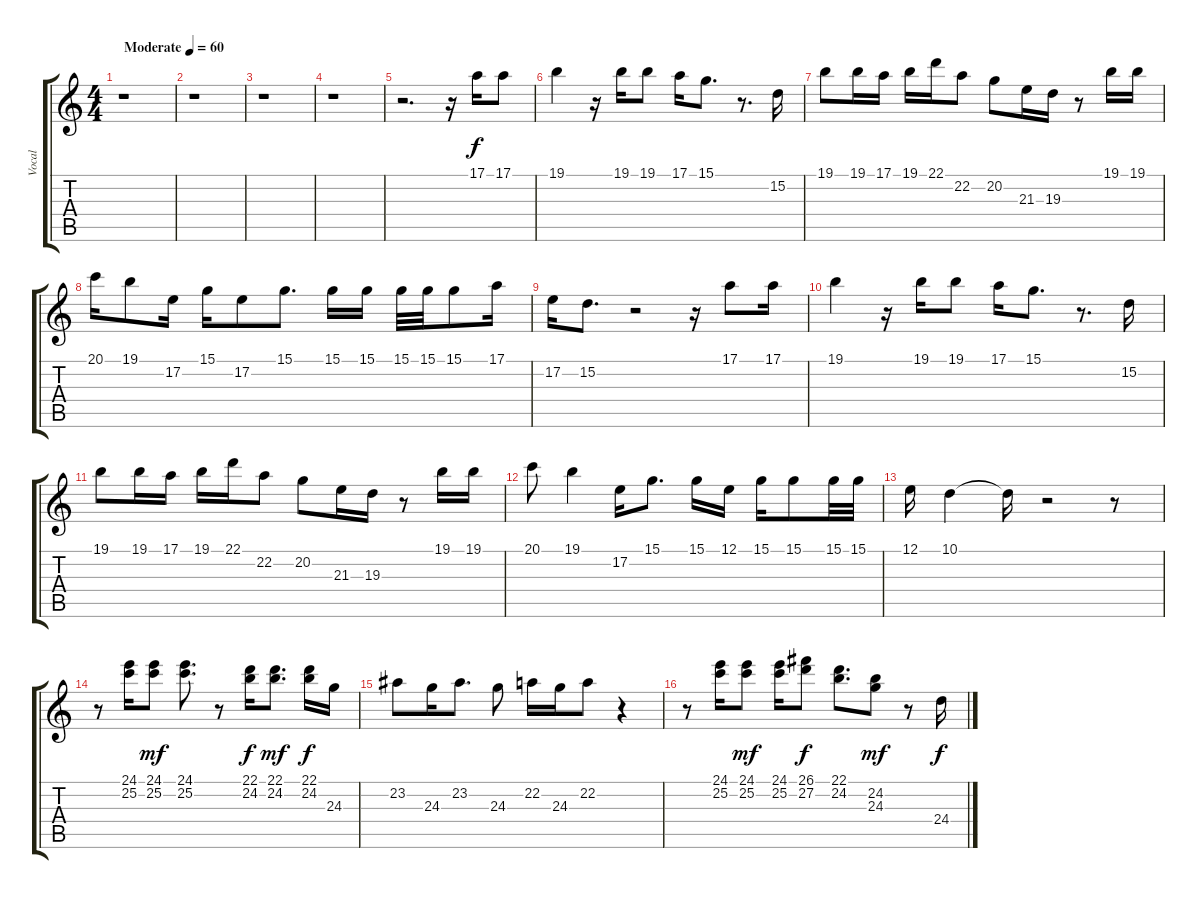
\track ("Vocal" "Vocal") {instrument stringensemble1}
\staff {score tabs}
\tuning (E4 B3 G3 D3 A2 E2) {hide}
\ts (4 4)
\tempo (60 "Moderate")
\clef g2
\ks c
r.1{dy f instrument stringensemble1} |
r.1 |
r.1 |
r.1 |
r.2{d} r.16 17.1.16 17.1.8 |
19.1.4 r.16 19.1.16 19.1.8 17.1.16 15.1.8{d} r.8{d} 15.2.16 |
19.1.8 19.1.16 17.1.16 19.1.16 22.1.16 22.2.8 20.2.8 21.3.16 19.3.16 r.8 19.1.16 19.1.16 |
20.1.16 19.1.8 17.2.16 15.1.16 17.2.8 15.1.8{d} 15.1.16 15.1.16 15.1.32 15.1.32 15.1.8 17.1.16 |
17.2.16 15.2.8{d} r.2 r.16 17.1.8 17.1.16 |
19.1.4 r.16 19.1.16 19.1.8 17.1.16 15.1.8{d} r.8{d} 15.2.16 |
19.1.8 19.1.16 17.1.16 19.1.16 22.1.16 22.2.8 20.2.8 21.3.16 19.3.16 r.8 19.1.16 19.1.16 |
20.1.8 19.1.4 17.2.16 15.1.8{d} 15.1.16 12.1.16 15.1.16 15.1.8 15.1.32 15.1.32 |
12.1.16 10.1.4 10.1{t}.16 r.2 r.8 |
r.8 (24.1 25.2).16 (24.1 25.2).8{dy mf} (24.1 25.2).8{d} r.8 (22.1 24.2).16{dy f} (22.1 24.2).8{d dy mf} (22.1 24.2).16{dy f} 24.3.16 |
23.2.8 24.3.16 23.2.8{d} 24.3.8 22.2.16 24.3.16 22.2.8 r.4 |
r.8 (24.1 25.2).16 (24.1 25.2).8{dy mf} (24.1 25.2).16 (26.1 27.2).8{dy f} (22.1 24.2).8{d} (24.2 24.3).8{dy mf} r.8 24.4.16{dy f}
